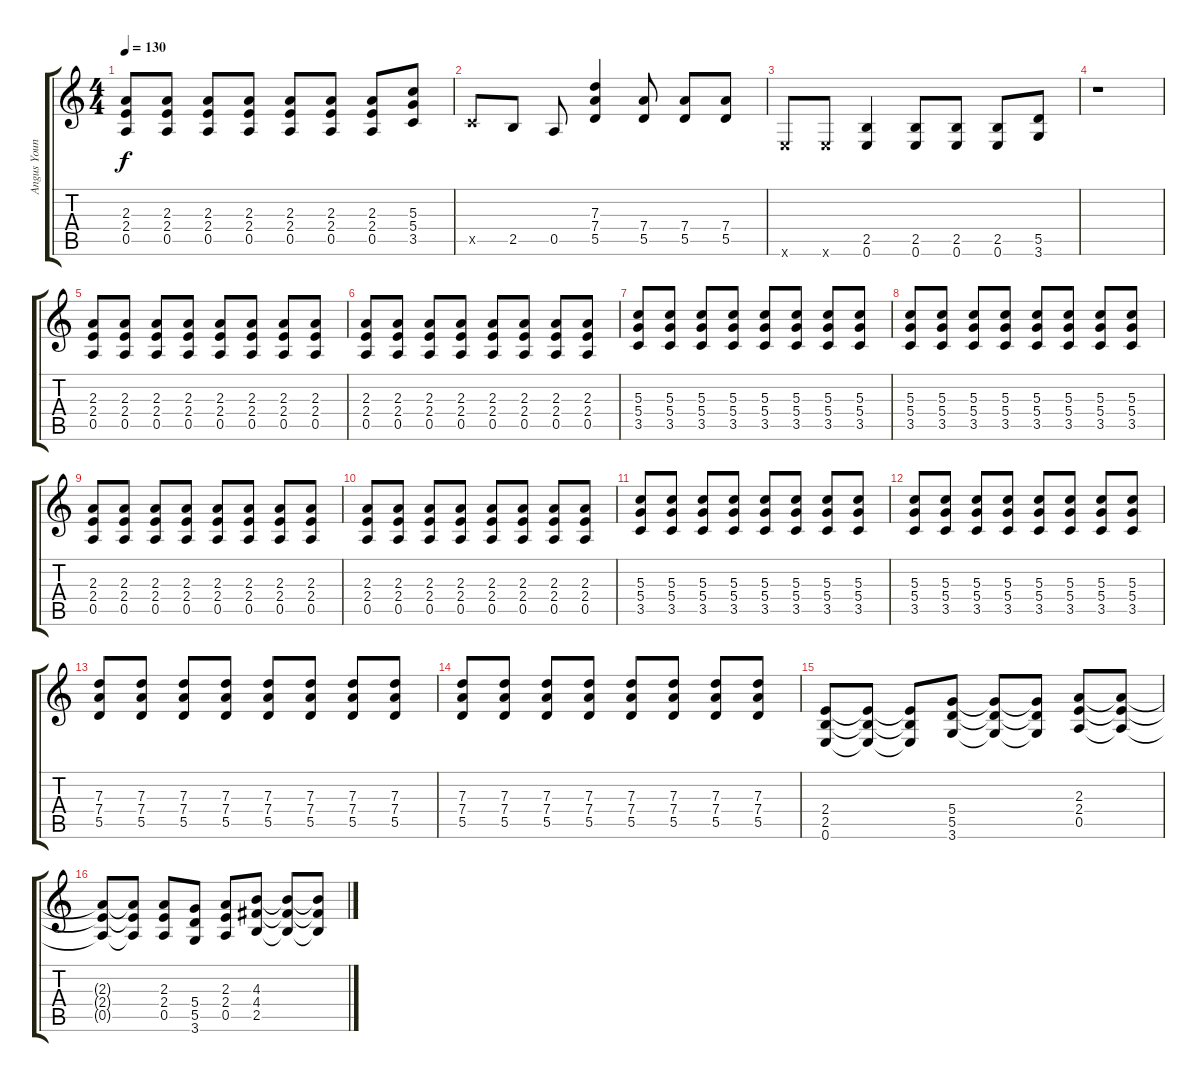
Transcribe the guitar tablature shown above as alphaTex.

\track ("Angus Young" "Angus Youn") {instrument overdrivenguitar}
\staff {score tabs}
\tuning (E4 B3 G3 D3 A2 E2) {hide}
\ts (4 4)
\tempo 130
\clef g2
\ks c
(2.3 2.4 0.5).8{dy f} (2.3 2.4 0.5).8 (2.3 2.4 0.5).8 (2.3 2.4 0.5).8 (2.3 2.4 0.5).8 (2.3 2.4 0.5).8 (2.3 2.4 0.5).8 (5.3 5.4 3.5).8 |
3.5{x}.8 2.5.8 0.5.8 (7.3 7.4 5.5).4 (7.4 5.5).8 (7.4 5.5).8 (7.4 5.5).8 |
0.6{x}.8 0.6{x}.8 (2.5 0.6).4 (2.5 0.6).8 (2.5 0.6).8 (2.5 0.6).8 (5.5 3.6).8 |
r.1 |
(2.3 2.4 0.5).8 (2.3 2.4 0.5).8 (2.3 2.4 0.5).8 (2.3 2.4 0.5).8 (2.3 2.4 0.5).8 (2.3 2.4 0.5).8 (2.3 2.4 0.5).8 (2.3 2.4 0.5).8 |
(2.3 2.4 0.5).8 (2.3 2.4 0.5).8 (2.3 2.4 0.5).8 (2.3 2.4 0.5).8 (2.3 2.4 0.5).8 (2.3 2.4 0.5).8 (2.3 2.4 0.5).8 (2.3 2.4 0.5).8 |
(5.3 5.4 3.5).8 (5.3 5.4 3.5).8 (5.3 5.4 3.5).8 (5.3 5.4 3.5).8 (5.3 5.4 3.5).8 (5.3 5.4 3.5).8 (5.3 5.4 3.5).8 (5.3 5.4 3.5).8 |
(5.3 5.4 3.5).8 (5.3 5.4 3.5).8 (5.3 5.4 3.5).8 (5.3 5.4 3.5).8 (5.3 5.4 3.5).8 (5.3 5.4 3.5).8 (5.3 5.4 3.5).8 (5.3 5.4 3.5).8 |
(2.3 2.4 0.5).8 (2.3 2.4 0.5).8 (2.3 2.4 0.5).8 (2.3 2.4 0.5).8 (2.3 2.4 0.5).8 (2.3 2.4 0.5).8 (2.3 2.4 0.5).8 (2.3 2.4 0.5).8 |
(2.3 2.4 0.5).8 (2.3 2.4 0.5).8 (2.3 2.4 0.5).8 (2.3 2.4 0.5).8 (2.3 2.4 0.5).8 (2.3 2.4 0.5).8 (2.3 2.4 0.5).8 (2.3 2.4 0.5).8 |
(5.3 5.4 3.5).8 (5.3 5.4 3.5).8 (5.3 5.4 3.5).8 (5.3 5.4 3.5).8 (5.3 5.4 3.5).8 (5.3 5.4 3.5).8 (5.3 5.4 3.5).8 (5.3 5.4 3.5).8 |
(5.3 5.4 3.5).8 (5.3 5.4 3.5).8 (5.3 5.4 3.5).8 (5.3 5.4 3.5).8 (5.3 5.4 3.5).8 (5.3 5.4 3.5).8 (5.3 5.4 3.5).8 (5.3 5.4 3.5).8 |
(7.3 7.4 5.5).8 (7.3 7.4 5.5).8 (7.3 7.4 5.5).8 (7.3 7.4 5.5).8 (7.3 7.4 5.5).8 (7.3 7.4 5.5).8 (7.3 7.4 5.5).8 (7.3 7.4 5.5).8 |
(7.3 7.4 5.5).8 (7.3 7.4 5.5).8 (7.3 7.4 5.5).8 (7.3 7.4 5.5).8 (7.3 7.4 5.5).8 (7.3 7.4 5.5).8 (7.3 7.4 5.5).8 (7.3 7.4 5.5).8 |
(2.4 2.5 0.6).8 (2.4{t} 2.5{t} 0.6{t}).8 (2.4{t} 2.5{t} 0.6{t}).8 (5.4 5.5 3.6).8 (5.4{t} 5.5{t} 3.6{t}).8 (5.4{t} 5.5{t} 3.6{t}).8 (2.3 2.4 0.5).8 (2.3{t} 2.4{t} 0.5{t}).8 |
(2.3{t} 2.4{t} 0.5{t}).8 (2.3{t} 2.4{t} 0.5{t}).8 (2.3 2.4 0.5).8 (5.4 5.5 3.6).8 (2.3 2.4 0.5).8 (4.3 4.4 2.5).8 (4.3{t} 4.4{t} 2.5{t}).8 (4.3{t} 4.4{t} 2.5{t}).8
